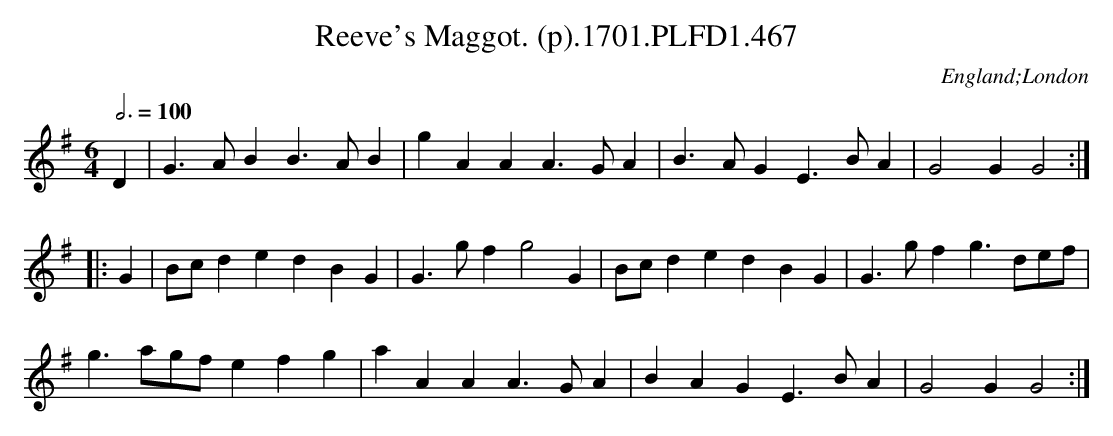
X:1
T:Reeve's Maggot. (p).1701.PLFD1.467
M:6/4
L:1/4
Q:3/4=100
O:England;London
K:G
D|G>ABB>AB|gAAA>GA|B>AGE>BA|G2GG2:|
|:G|B/c/dedBG|G>gfg2G|B/c/dedBG|G>gfg>de/f/|
g>ag/f/efg|aAAA>GA|BAGE>BA|G2GG2:|
